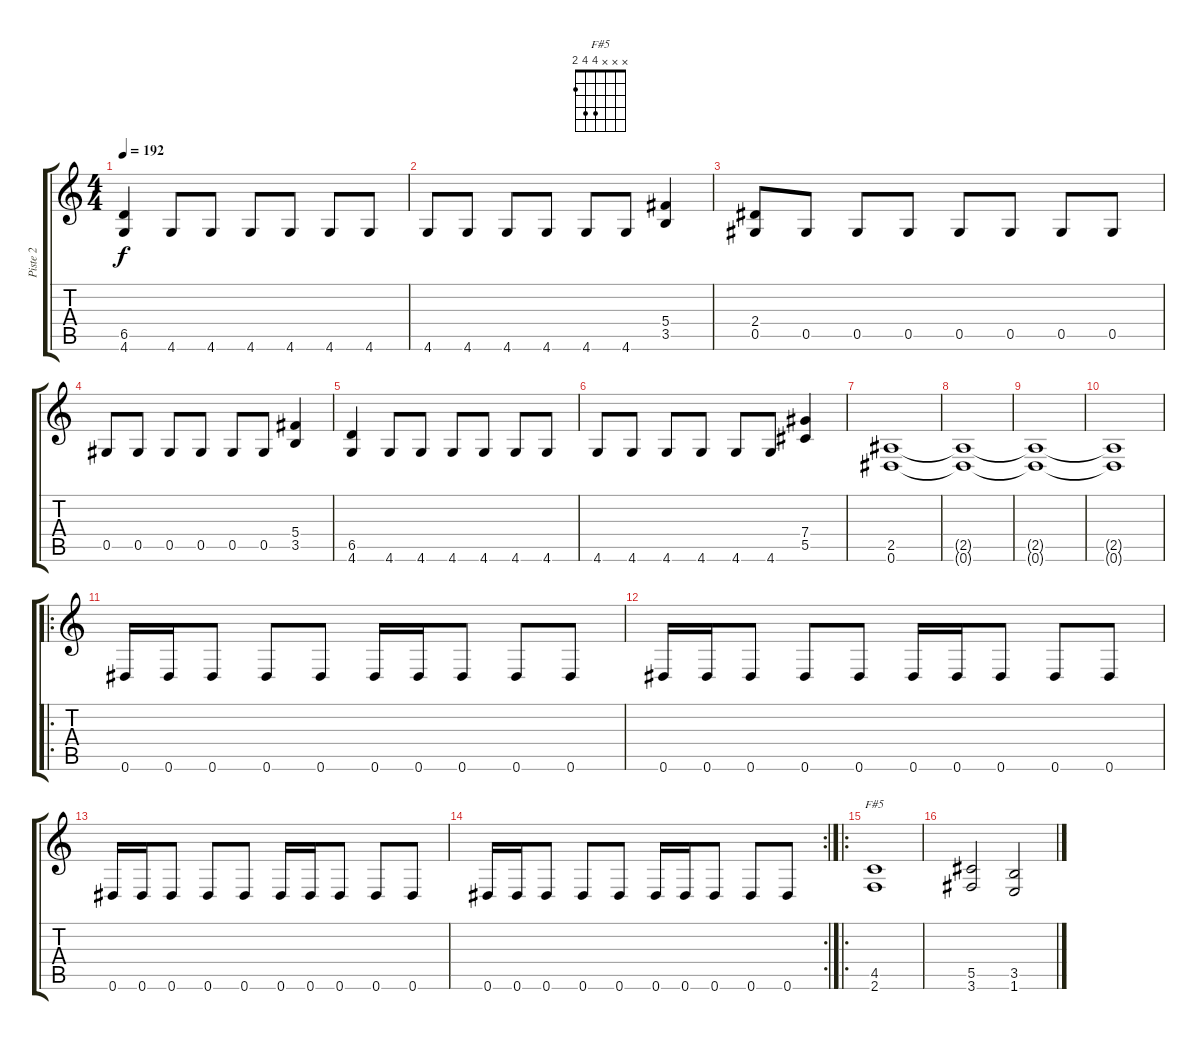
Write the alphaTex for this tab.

\track ("Piste 2" "Piste 2") {instrument distortionguitar}
\staff {score tabs}
\tuning (Eb4 Bb3 Gb3 Db3 Ab2 Eb2) {hide}
\chord ("F#5" x x x 4 4 2)
\ts (4 4)
\tempo 192
\clef g2
\ks c
(6.5 4.6).4{dy f} 4.6.8 4.6.8 4.6.8 4.6.8 4.6.8 4.6.8 |
4.6.8 4.6.8 4.6.8 4.6.8 4.6.8 4.6.8 (5.4 3.5).4 |
(2.4 0.5).8 0.5.8 0.5.8 0.5.8 0.5.8 0.5.8 0.5.8 0.5.8 |
0.5.8 0.5.8 0.5.8 0.5.8 0.5.8 0.5.8 (5.4 3.5).4 |
(6.5 4.6).4 4.6.8 4.6.8 4.6.8 4.6.8 4.6.8 4.6.8 |
4.6.8 4.6.8 4.6.8 4.6.8 4.6.8 4.6.8 (7.4 5.5).4 |
(2.5 0.6).1 |
(2.5{t} 0.6{t}).1 |
(2.5{t} 0.6{t}).1 |
(2.5{t} 0.6{t}).1 |
\ro
0.6.16 0.6.16 0.6.8 0.6.8 0.6.8 0.6.16 0.6.16 0.6.8 0.6.8 0.6.8 |
0.6.16 0.6.16 0.6.8 0.6.8 0.6.8 0.6.16 0.6.16 0.6.8 0.6.8 0.6.8 |
0.6.16 0.6.16 0.6.8 0.6.8 0.6.8 0.6.16 0.6.16 0.6.8 0.6.8 0.6.8 |
\rc 2
0.6.16 0.6.16 0.6.8 0.6.8 0.6.8 0.6.16 0.6.16 0.6.8 0.6.8 0.6.8 |
\ro
(4.5 2.6).1{ch "F#5"} |
(5.5 3.6).2 (3.5 1.6).2
